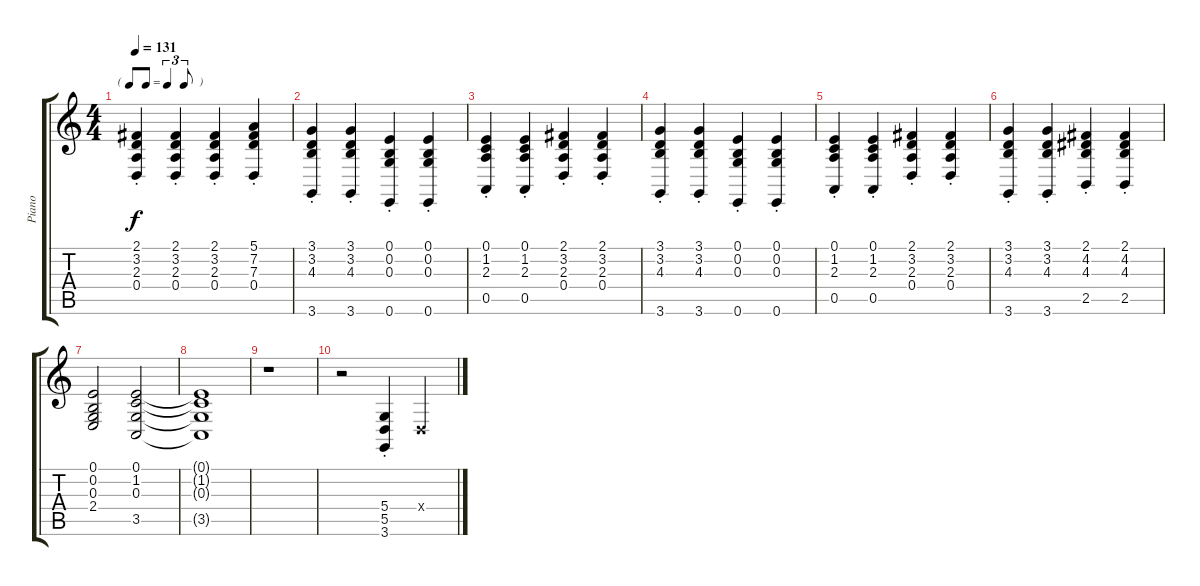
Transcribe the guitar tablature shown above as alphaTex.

\track ("Piano" "Piano") {instrument acousticgrandpiano}
\staff {score tabs}
\tuning (E4 B3 G3 D3 A2 E2) {hide}
\ts (4 4)
\tf triplet8th
\tempo 131
\clef g2
\ks c
(2.1{st} 3.2{st} 2.3{st} 0.4{st}).4{dy f} (2.1{st} 3.2{st} 2.3{st} 0.4{st}).4 (2.1{st} 3.2{st} 2.3{st} 0.4{st}).4 (5.1{st} 7.2{st} 7.3{st} 0.4{st}).4 |
(3.1{st} 3.2{st} 4.3{st} 3.6{st}).4 (3.1{st} 3.2{st} 4.3{st} 3.6{st}).4 (0.1{st} 0.2{st} 0.3{st} 0.6{st}).4 (0.1{st} 0.2{st} 0.3{st} 0.6{st}).4 |
(0.1{st} 1.2{st} 2.3{st} 0.5{st}).4 (0.1{st} 1.2{st} 2.3{st} 0.5{st}).4 (2.1{st} 3.2{st} 2.3{st} 0.4{st}).4 (2.1{st} 3.2{st} 2.3{st} 0.4{st}).4 |
(3.1{st} 3.2{st} 4.3{st} 3.6{st}).4 (3.1{st} 3.2{st} 4.3{st} 3.6{st}).4 (0.1{st} 0.2{st} 0.3{st} 0.6{st}).4 (0.1{st} 0.2{st} 0.3{st} 0.6{st}).4 |
(0.1{st} 1.2{st} 2.3{st} 0.5{st}).4 (0.1{st} 1.2{st} 2.3{st} 0.5{st}).4 (2.1{st} 3.2{st} 2.3{st} 0.4{st}).4 (2.1{st} 3.2{st} 2.3{st} 0.4{st}).4 |
(3.1{st} 3.2{st} 4.3{st} 3.6{st}).4 (3.1{st} 3.2{st} 4.3{st} 3.6{st}).4 (2.1{st} 4.2{st} 4.3{st} 2.5{st}).4 (2.1{st} 4.2{st} 4.3{st} 2.5{st}).4 |
(0.1 0.2 0.3 2.4).2 (0.1 1.2 0.3 3.5).2 |
(0.1{t} 1.2{t} 0.3{t} 3.5{t}).1 |
r.1 |
r.2 (5.4{st} 5.5{st} 3.6{st}).4 0.4{x}.4
